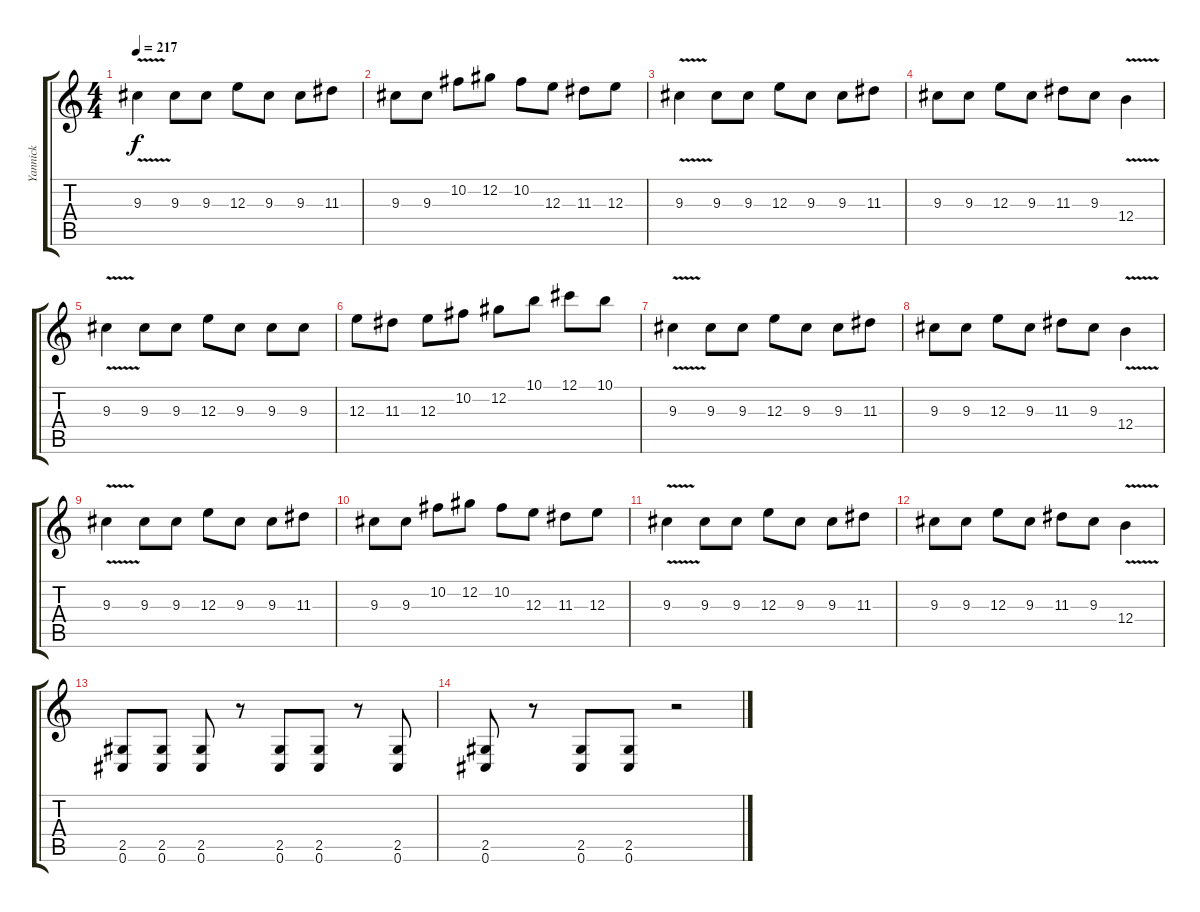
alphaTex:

\track ("Yannick" "Yannick") {instrument distortionguitar}
\staff {score tabs}
\tuning (Db4 Ab3 E3 B2 Gb2 Db2) {hide}
\ts (4 4)
\tempo 217
\clef g2
\ks c
9.3{v}.4{dy f} 9.3.8 9.3.8 12.3.8 9.3.8 9.3.8 11.3.8 |
9.3.8 9.3.8 10.2.8 12.2.8 10.2.8 12.3.8 11.3.8 12.3.8 |
9.3{v}.4{balance 16} 9.3.8 9.3.8 12.3.8 9.3.8 9.3.8 11.3.8 |
9.3.8 9.3.8 12.3.8 9.3.8 11.3.8 9.3.8 12.4{v}.4 |
9.3{v}.4 9.3.8 9.3.8 12.3.8 9.3.8 9.3.8 9.3.8 |
12.3.8 11.3.8 12.3.8 10.2.8 12.2.8 10.1.8 12.1.8 10.1.8 |
9.3{v}.4 9.3.8 9.3.8 12.3.8 9.3.8 9.3.8 11.3.8 |
9.3.8 9.3.8 12.3.8 9.3.8 11.3.8 9.3.8 12.4{v}.4 |
9.3{v}.4 9.3.8 9.3.8 12.3.8 9.3.8 9.3.8 11.3.8 |
9.3.8 9.3.8 10.2.8 12.2.8 10.2.8 12.3.8 11.3.8 12.3.8 |
9.3{v}.4 9.3.8 9.3.8 12.3.8 9.3.8 9.3.8 11.3.8 |
9.3.8 9.3.8 12.3.8 9.3.8 11.3.8 9.3.8 12.4{v}.4 |
(2.5 0.6).8{balance 16} (2.5 0.6).8 (2.5 0.6).8 r.8 (2.5 0.6).8 (2.5 0.6).8 r.8 (2.5 0.6).8 |
(2.5 0.6).8 r.8 (2.5 0.6).8 (2.5 0.6).8 r.2
